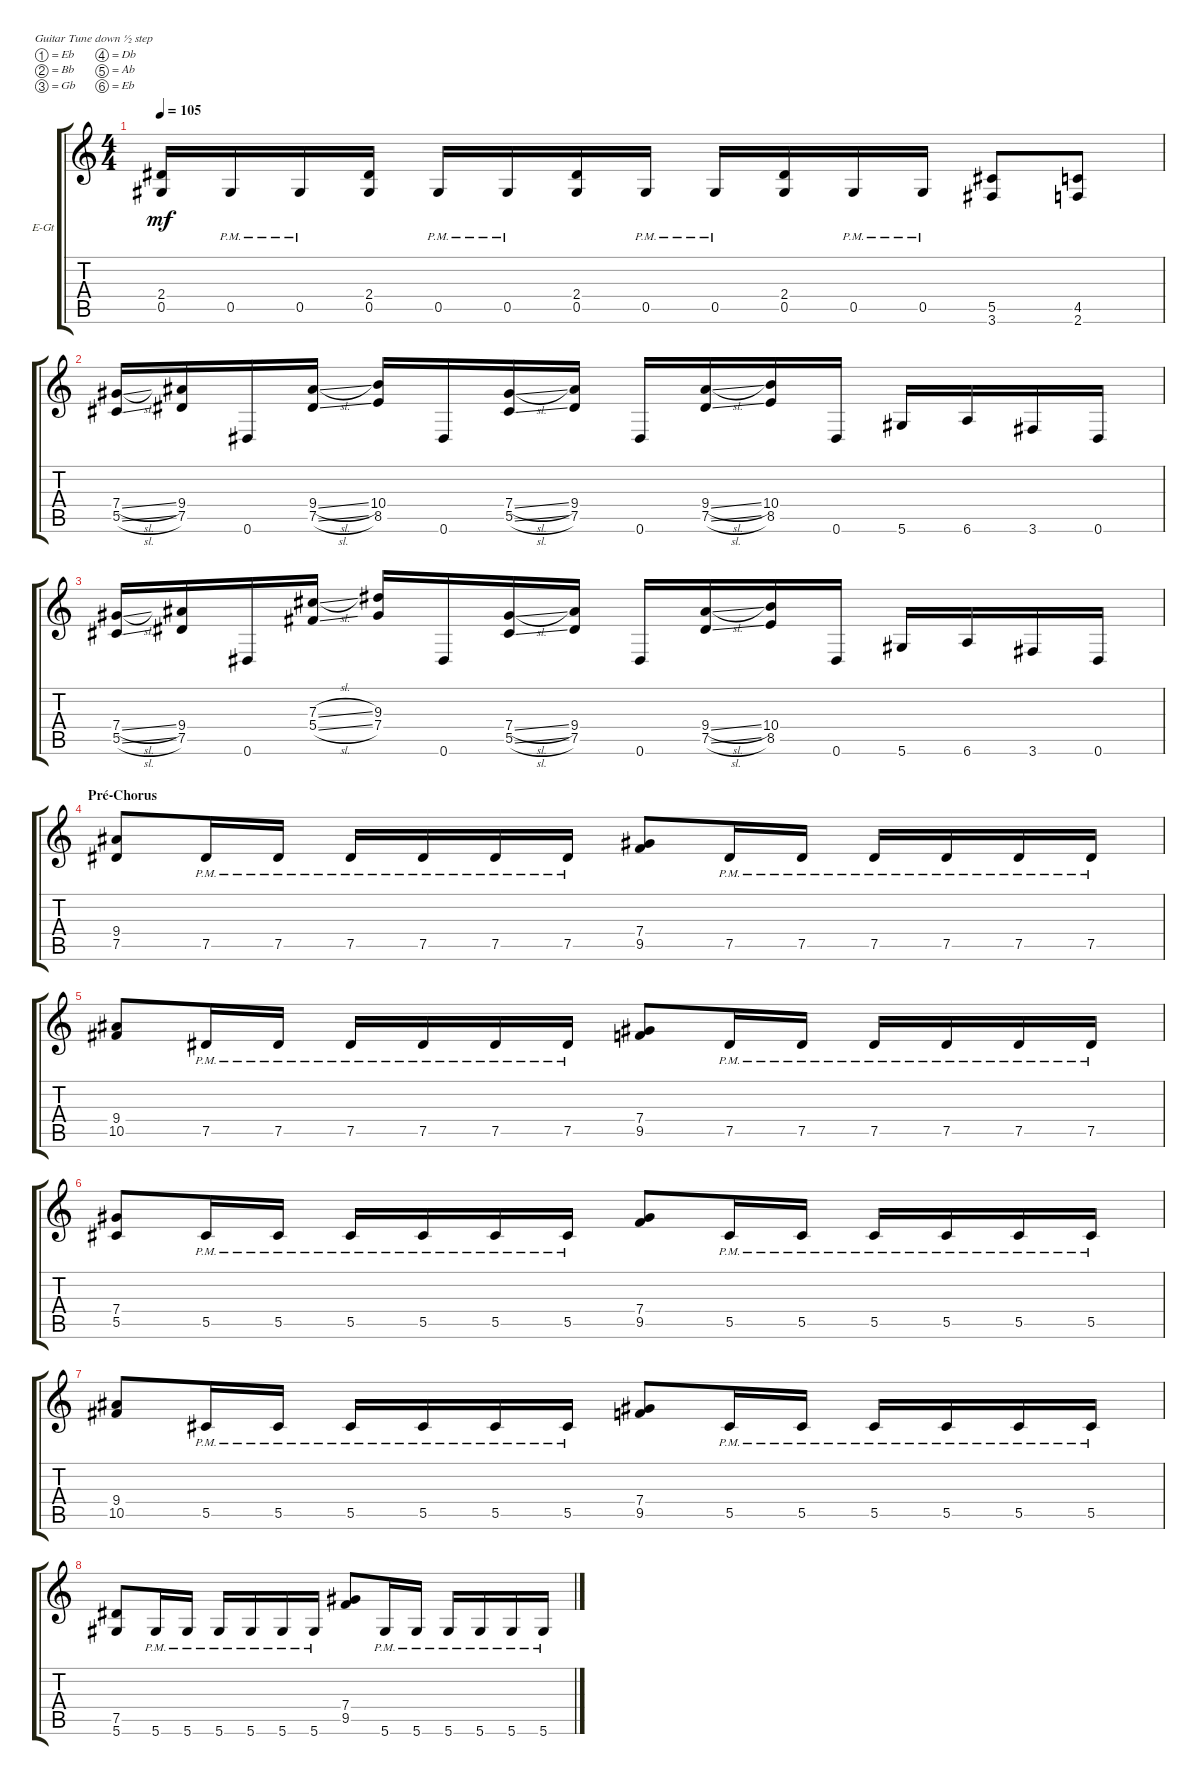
\defaultSystemsLayout 4
\bracketExtendMode groupsimilarinstruments
\firstSystemTrackNameOrientation horizontal
\otherSystemsTrackNameOrientation horizontal
\track ("Richie Faulkner" "E-Gt") {instrument distortionguitar}
\staff {score tabs}
\tuning (Eb4 Bb3 Gb3 Db3 Ab2 Eb2)
\ts (4 4)
\tempo 105
\clef g2
\ks c
(0.5 2.4).16{dy mf} 0.5{pm}.16 0.5{pm}.16 (0.5 2.4).16 0.5{pm}.16 0.5{pm}.16 (0.5 2.4).16 0.5{pm}.16 0.5{pm}.16 (0.5 2.4).16 0.5{pm}.16 0.5{pm}.16 (3.6 5.5).8 (2.6 4.5).8 |
(5.5{sl} 7.4{sl}).16 (7.5 9.4).16 0.6.16 (7.5{sl} 9.4{sl}).16 (8.5 10.4).16 0.6.16 (5.5{sl} 7.4{sl}).16 (7.5 9.4).16 0.6.16 (7.5{sl} 9.4{sl}).16 (8.5 10.4).16 0.6.16 5.6.16 6.6.16 3.6.16 0.6.16 |
(5.5{sl} 7.4{sl}).16 (7.5 9.4).16 0.6.16 (5.4{sl} 7.3{sl}).16 (7.4 9.3).16 0.6.16 (5.5{sl} 7.4{sl}).16 (7.5 9.4).16 0.6.16 (7.5{sl} 9.4{sl}).16 (8.5 10.4).16 0.6.16 5.6.16 6.6.16 3.6.16 0.6.16 |
\section ("" "Pré-Chorus")
(7.5 9.4).8 7.5{pm}.16 7.5{pm}.16 7.5{pm}.16 7.5{pm}.16 7.5{pm}.16 7.5{pm}.16 (7.4 9.5).8 7.5{pm}.16 7.5{pm}.16 7.5{pm}.16 7.5{pm}.16 7.5{pm}.16 7.5{pm}.16 |
(9.4 10.5).8 7.5{pm}.16 7.5{pm}.16 7.5{pm}.16 7.5{pm}.16 7.5{pm}.16 7.5{pm}.16 (7.4 9.5).8 7.5{pm}.16 7.5{pm}.16 7.5{pm}.16 7.5{pm}.16 7.5{pm}.16 7.5{pm}.16 |
(5.5 7.4).8 5.5{pm}.16 5.5{pm}.16 5.5{pm}.16 5.5{pm}.16 5.5{pm}.16 5.5{pm}.16 (7.4 9.5).8 5.5{pm}.16 5.5{pm}.16 5.5{pm}.16 5.5{pm}.16 5.5{pm}.16 5.5{pm}.16 |
(9.4 10.5).8 5.5{pm}.16 5.5{pm}.16 5.5{pm}.16 5.5{pm}.16 5.5{pm}.16 5.5{pm}.16 (7.4 9.5).8 5.5{pm}.16 5.5{pm}.16 5.5{pm}.16 5.5{pm}.16 5.5{pm}.16 5.5{pm}.16 |
(5.6 7.5).8 5.6{pm}.16 5.6{pm}.16 5.6{pm}.16 5.6{pm}.16 5.6{pm}.16 5.6{pm}.16 (7.4 9.5).8 5.6{pm}.16 5.6{pm}.16 5.6{pm}.16 5.6{pm}.16 5.6{pm}.16 5.6{pm}.16
